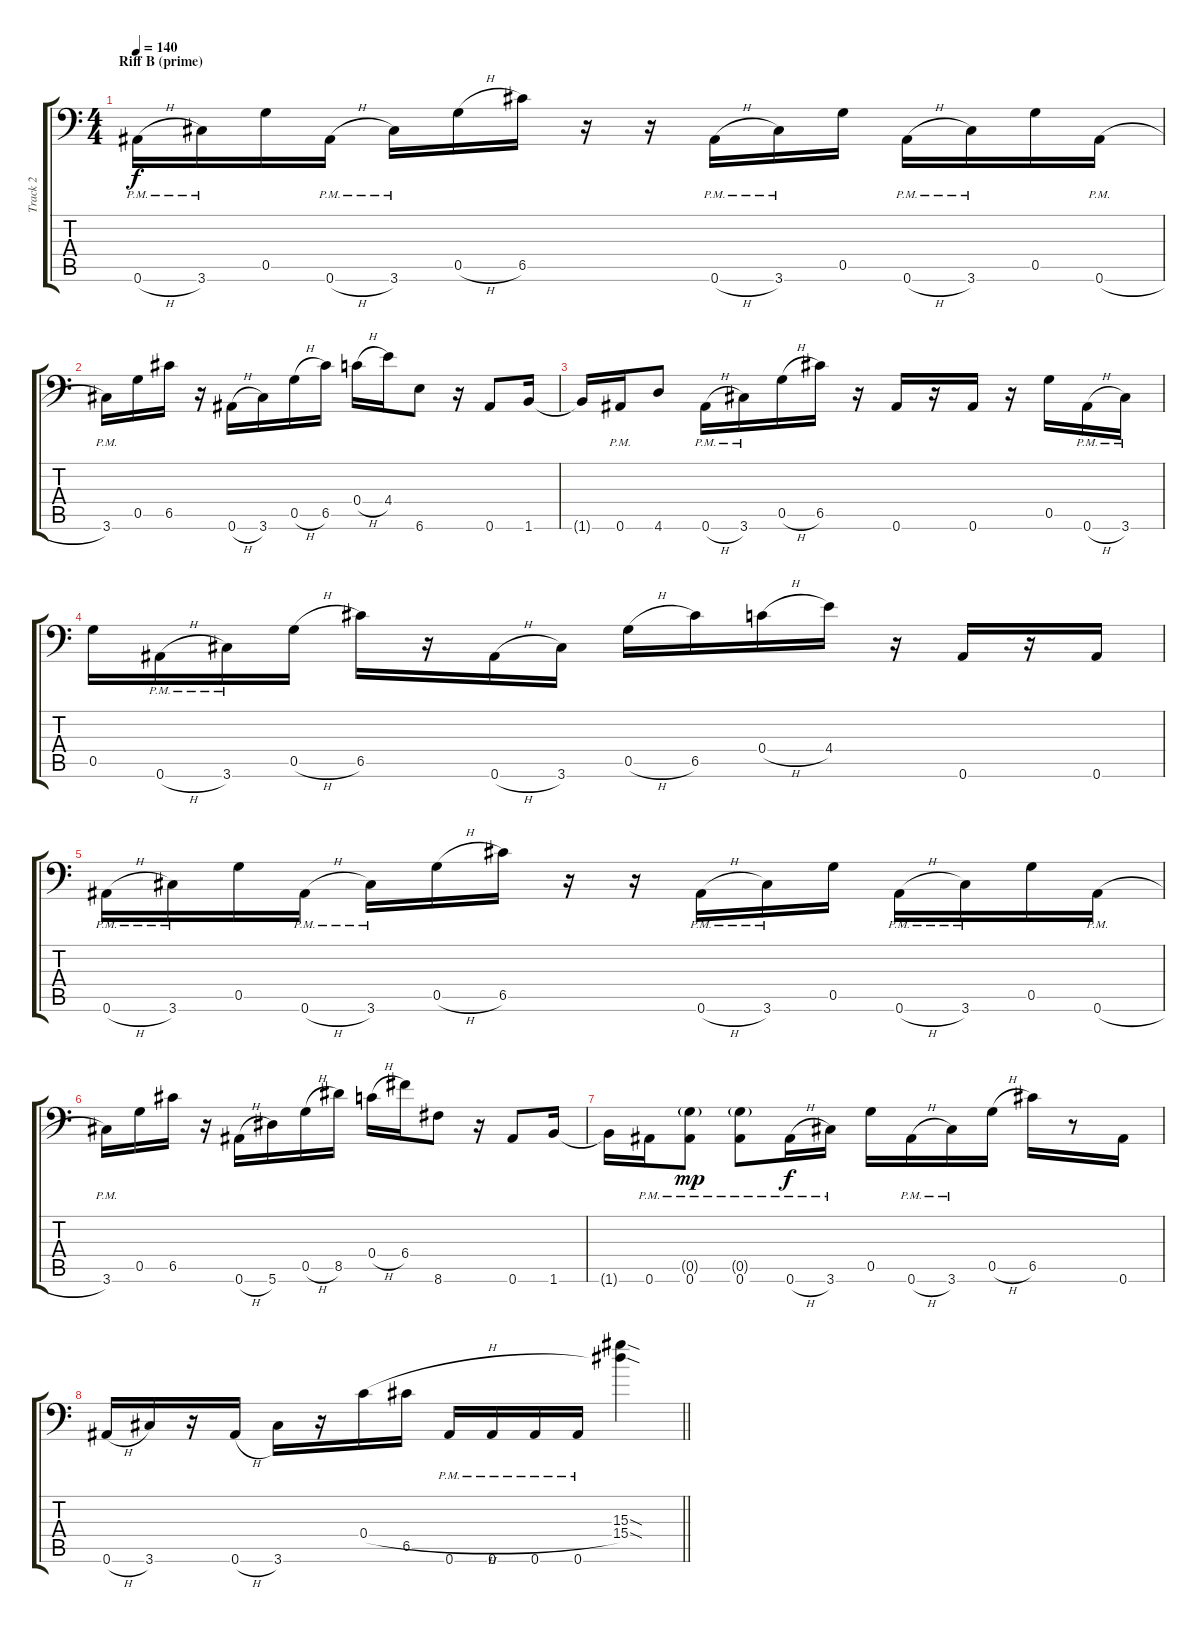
\track ("Track 2" "Track 2") {instrument distortionguitar}
\staff {score tabs}
\tuning (D4 A3 F3 C3 G2 Bb1) {hide}
\ts (4 4)
\section ("" "Riff B (prime)")
\tempo 140
\clef f4
\ks c
0.6{h pm}.16{dy f} 3.6{pm}.16 0.5.16 0.6{h pm}.16 3.6{pm}.16 0.5{h}.16 6.5.16 r.16 r.16 0.6{h pm}.16 3.6{pm}.16 0.5.16 0.6{h pm}.16 3.6{pm}.16 0.5.16 0.6{h pm}.16 |
3.6{pm}.16 0.5.16 6.5.16 r.16 0.6{h}.16 3.6.16 0.5{h}.16 6.5.16 0.4{h}.16 4.4.16 6.6.8 r.16 0.6.8 1.6.16 |
1.6{t}.16 0.6{pm}.16 4.6.8 0.6{h pm}.16 3.6{pm}.16 0.5{h}.16 6.5.16 r.16 0.6.16 r.16 0.6.16 r.16 0.5.16 0.6{h pm}.16 3.6{pm}.16 |
0.5.16 0.6{h pm}.16 3.6{pm}.16 0.5{h}.16 6.5.16 r.16 0.6{h}.16 3.6.16 0.5{h}.16 6.5.16 0.4{h}.16 4.4.16 r.16 0.6.16 r.16 0.6.16 |
0.6{h pm}.16 3.6{pm}.16 0.5.16 0.6{h pm}.16 3.6{pm}.16 0.5{h}.16 6.5.16 r.16 r.16 0.6{h pm}.16 3.6{pm}.16 0.5.16 0.6{h pm}.16 3.6{pm}.16 0.5.16 0.6{h pm}.16 |
3.6{pm}.16 0.5.16 6.5.16 r.16 0.6{h}.16 5.6.16 0.5{h}.16 8.5.16 0.4{h}.16 6.4.16 8.6.8 r.16 0.6.8 1.6.16 |
1.6{t}.16 0.6{pm}.16 (0.5{g} 0.6{pm}).8{dy mp} (0.5{g} 0.6{pm}).8 0.6{h pm}.16{dy f} 3.6{pm}.16 0.5.16 0.6{h pm}.16 3.6{pm}.16 0.5{h}.16 6.5.16 r.8 0.6.16 |
\barLineRight lightlight
0.6{h}.16 3.6.16 r.16 0.6{h}.16 3.6.16 r.16 0.4{h}.16 6.5.16 0.6{pm}.16 0.6{pm}.16 0.6{pm}.16 0.6{pm}.16 (15.3{sod} 15.4{sod}).4
